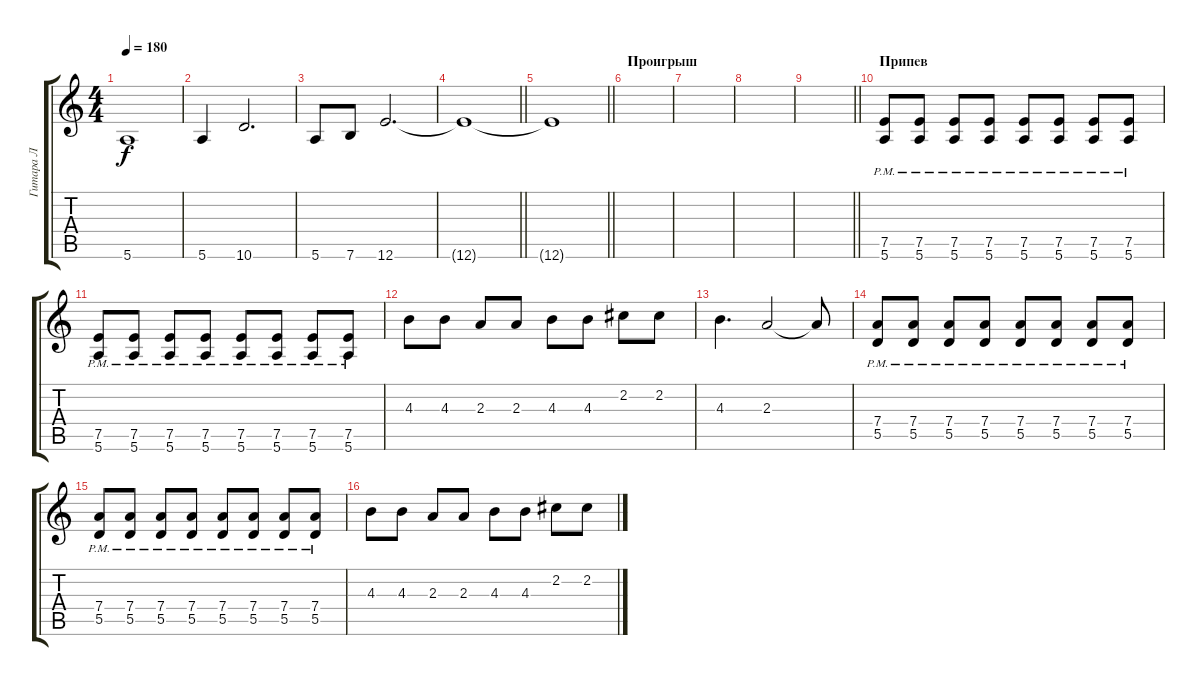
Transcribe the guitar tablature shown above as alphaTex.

\track ("Гитара Л" "Гитара Л") {instrument distortionguitar}
\staff {score tabs}
\tuning (E4 B3 G3 D3 A2 E2) {hide}
\ts (4 4)
\tempo 180
\clef g2
\ks c
5.6.1{dy f} |
5.6.4 10.6.2{d} |
5.6.8 7.6.8 12.6.2{d} |
\barLineRight lightlight
12.6{t}.1 |
\barLineRight lightlight
12.6{t}.1 |
\section ("" "Проигрыш")
|
|
|
\barLineRight lightlight
|
\section ("" "Припев")
(7.5{pm} 5.6{pm}).8 (7.5{pm} 5.6{pm}).8 (7.5{pm} 5.6{pm}).8 (7.5{pm} 5.6{pm}).8 (7.5{pm} 5.6{pm}).8 (7.5{pm} 5.6{pm}).8 (7.5{pm} 5.6{pm}).8 (7.5{pm} 5.6{pm}).8 |
(7.5{pm} 5.6{pm}).8 (7.5{pm} 5.6{pm}).8 (7.5{pm} 5.6{pm}).8 (7.5{pm} 5.6{pm}).8 (7.5{pm} 5.6{pm}).8 (7.5{pm} 5.6{pm}).8 (7.5{pm} 5.6{pm}).8 (7.5{pm} 5.6{pm}).8 |
4.3.8 4.3.8 2.3.8 2.3.8 4.3.8 4.3.8 2.2.8 2.2.8 |
4.3.4{d} 2.3.2 2.3{t}.8 |
(7.4{pm} 5.5{pm}).8 (7.4{pm} 5.5{pm}).8 (7.4{pm} 5.5{pm}).8 (7.4{pm} 5.5{pm}).8 (7.4{pm} 5.5{pm}).8 (7.4{pm} 5.5{pm}).8 (7.4{pm} 5.5{pm}).8 (7.4{pm} 5.5{pm}).8 |
(7.4{pm} 5.5{pm}).8 (7.4{pm} 5.5{pm}).8 (7.4{pm} 5.5{pm}).8 (7.4{pm} 5.5{pm}).8 (7.4{pm} 5.5{pm}).8 (7.4{pm} 5.5{pm}).8 (7.4{pm} 5.5{pm}).8 (7.4{pm} 5.5{pm}).8 |
4.3.8 4.3.8 2.3.8 2.3.8 4.3.8 4.3.8 2.2.8 2.2.8
